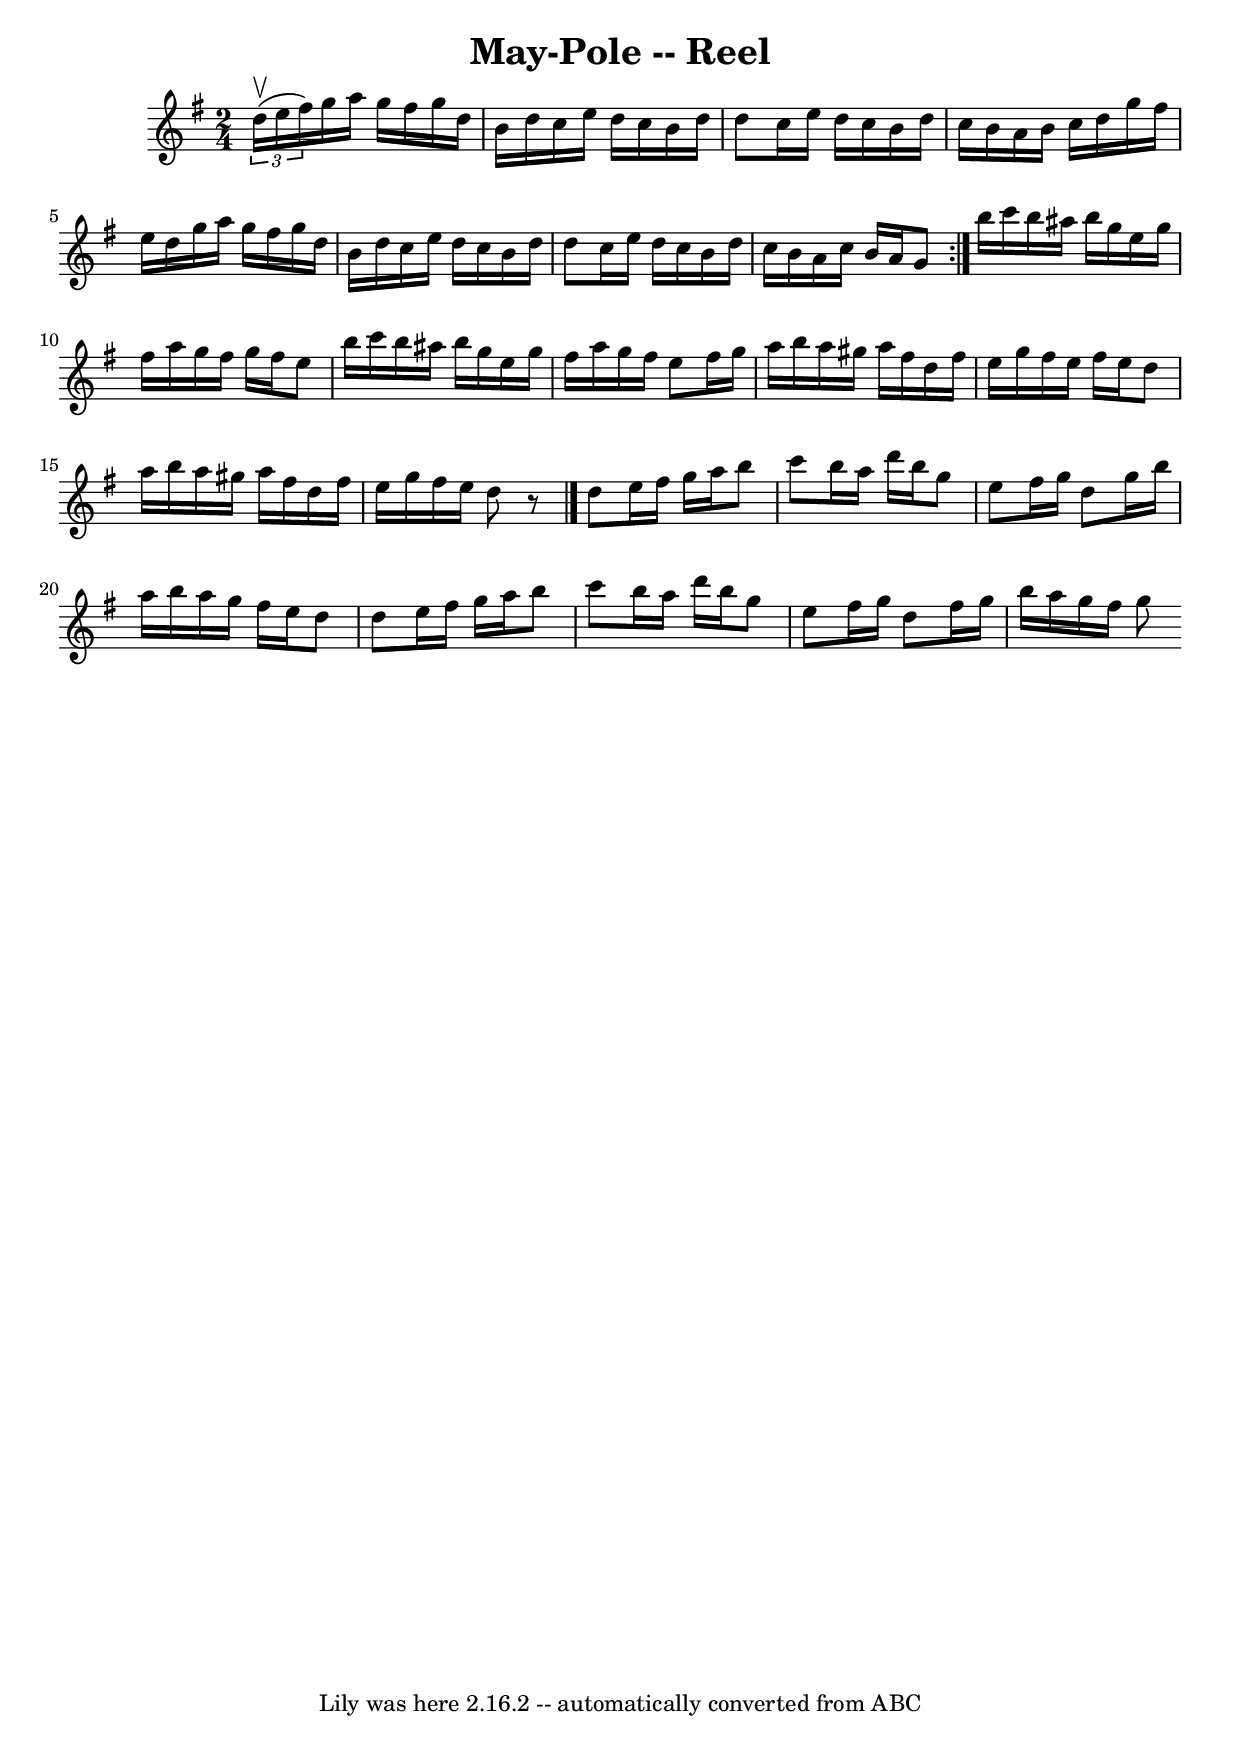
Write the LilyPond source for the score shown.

\version "2.16.2"
\include "Mammoth.ily"
\header {
  %% book = "Ryan's Mammoth Collection"
 crossRefNumber = "1"
 footnotes = ""
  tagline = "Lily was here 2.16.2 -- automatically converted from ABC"
  title = "May-Pole -- Reel"

}
voicedefault =  {



  \repeat volta 2 {

    \time 2/4 
    \key g \major
    \times 2/3 { d''16^\upbow(e''16 fs''16) 
 	       }  |
 g''16 a''16 g''16 fs''16 g''16 d''16 b'16 d''16   |
 c''16 e''16 d''16 c''16 b'16 d''16 d''8   |
 c''16 e''16 d''16 c''16 b'16 d''16 c''16 b'16   |
 a'16 b'16 c''16 d''16 g''16 fs''16 e''16 d''16  |
 g''16 a''16 g''16 fs''16 g''16 d''16 b'16 d''16   |
 c''16 e''16 d''16 c''16 b'16 d''16 d''8   |
 c''16 e''16 d''16 c''16 b'16 d''16 c''16 b'16   |
 a'16 c''16 b'16 a'16 g'8  
  } b''16 c'''16 b''16 as''16 b''16 g''16 e''16 g''16   |
 fs''16 a''16 g''16 fs''16 g''16 fs''16 e''8   |
 b''16 c'''16 b''16 as''16 b''16 g''16 e''16 g''16   |
 fs''16 a''16 g''16 fs''16 e''8 fs''16 g''16   |
 a''16 b''16 a''16 gs''16 a''16 fs''16 d''16 fs''16   |
 e''16 g''16 fs''16 e''16 fs''16 e''16 d''8   |
 a''16 b''16 a''16 gs''16 a''16 fs''16 d''16 fs''16    |
 e''16 g''16 fs''16 e''16 d''8    r8 \bar "|." d''8 e''16 fs''16 g''16 a''16 b''8   |
 c'''8 b''16 a''16 d'''16 b''16 g''8   |
 e''8 fs''16 g''16 d''8 g''16 b''16   |
 a''16 b''16 a''16 g''16 fs''16 e''16 d''8   |
 d''8 e''16 fs''16 g''16 a''16 b''8   |
 c'''8 b''16 a''16 d'''16 b''16 g''8  |
 e''8 fs''16 g''16 d''8 fs''16 g''16   |
 b''16 a''16 g''16 fs''16 g''8  \bar " |."   

}

\score{
  <<

    \context Staff="default"
    {
      \voicedefault 
      
    }

  >>
  \layout {
    
  }
  \midi {
  }

}
